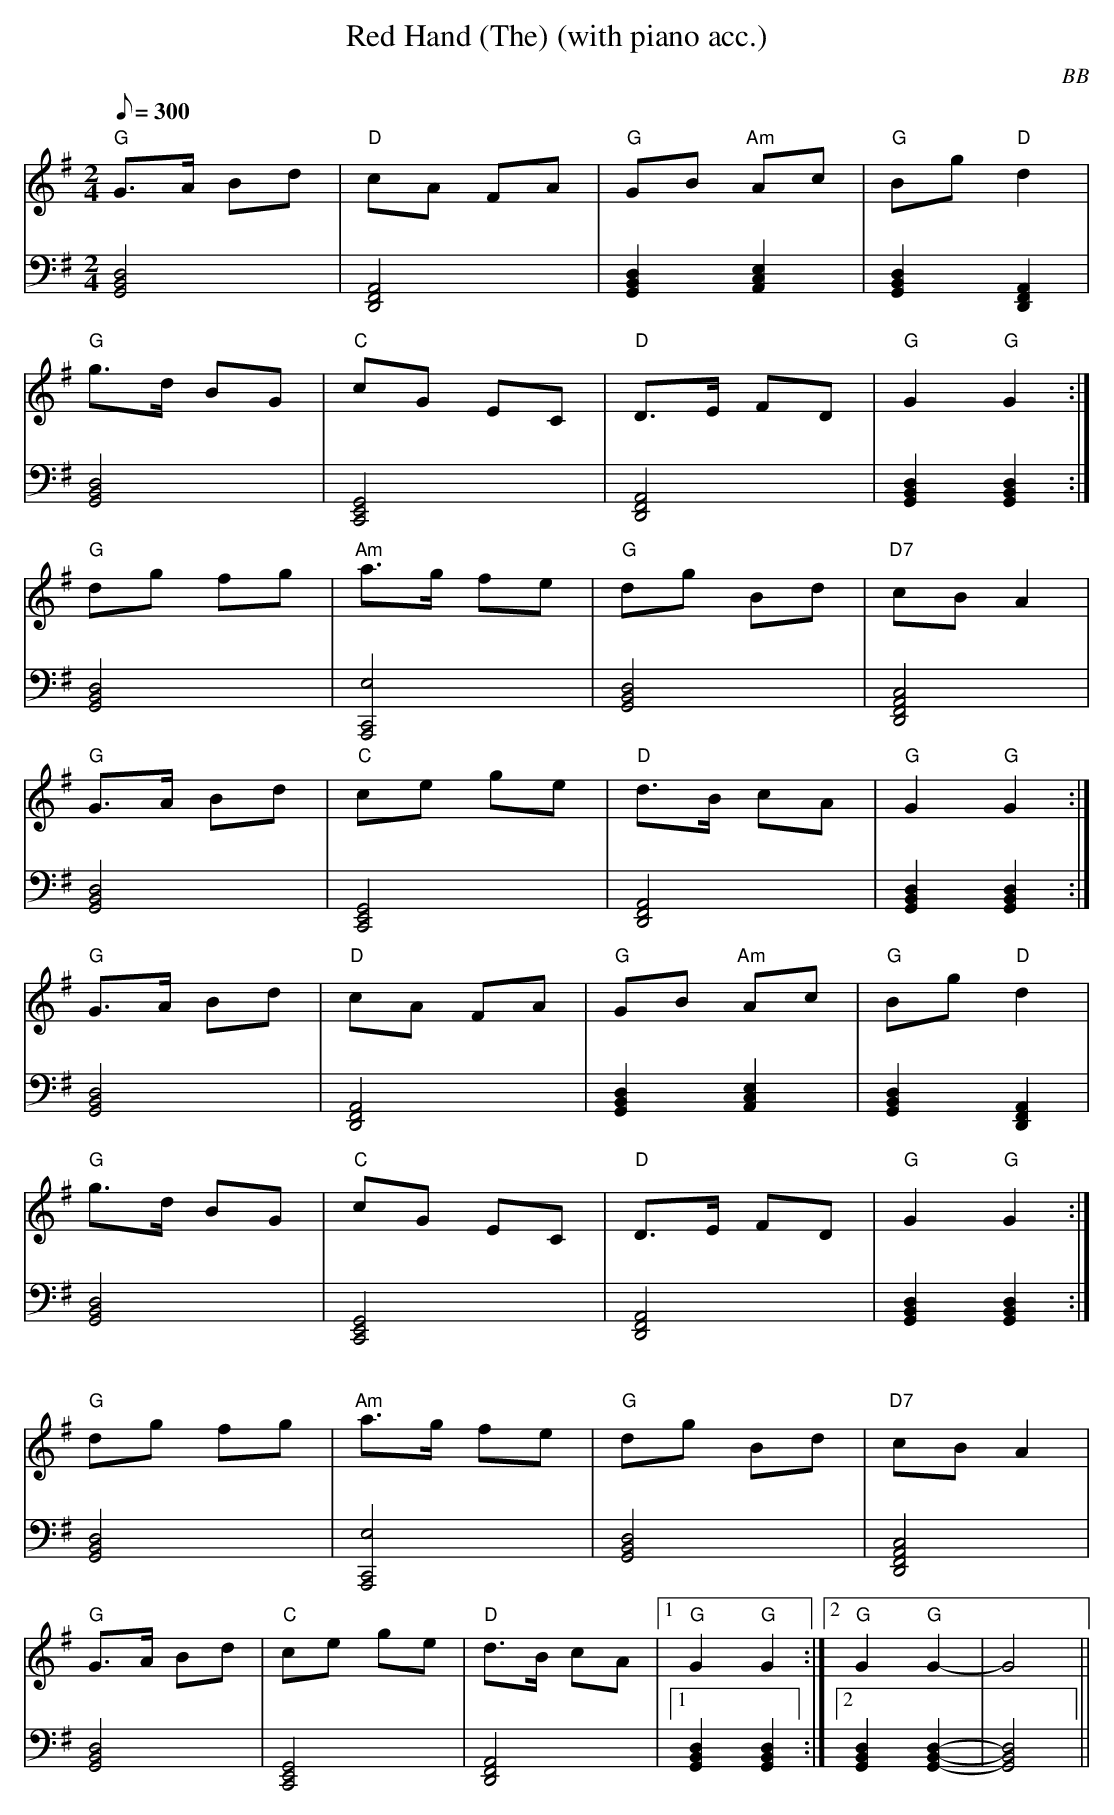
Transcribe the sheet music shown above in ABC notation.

X:1
T: Red Hand (The) (with piano acc.)
C: BB
Q: 1/8=300
M: 2/4
L: 1/8
V: 1 program 1 73 %flute
V: 2 volume=70 clef=bass m=D program 1 01
K: G
[V:1] "G"G>A Bd | "D"cA FA | "G"GB "Am"Ac | "G"Bg "D"d2 |
[V:2] [G,4B,4D4]|[D,4F,4A,4]|[G,2B,2D2][A,2C2E2]|[G,2B,2D2][D,2F,2A,2]|
[V:1] "G"g>d BG | "C"cG EC | "D"D>E FD | "G"G2 "G"G2 :|
[V:2] [G,4B,4D4]|[C,4E,4G,4]|[D,4F,4A,4]|[G,2B,2D2][G,2B,2D2]:|
[V:1] "G"dg fg | "Am"a>g fe | "G"dg Bd | "D7"cB A2 |
[V:2] [G,4B,4D4]|[A,,4C,4E4]|[G,4B,4D4]|[D,4F,4A,4C4]|
[V:1] "G"G>A Bd | "C"ce ge | "D"d>B cA |"G"G2 "G"G2 :|
[V:2] [G,4B,4D4]|[C,4E,4G,4]|[D,4F,4A,4]|[G,2B,2D2][G,2B,2D2] :|
[V:1] "G"G>A Bd | "D"cA FA | "G"GB "Am"Ac | "G"Bg "D"d2 |
[V:2] [G,4B,4D4]|[D,4F,4A,4]|[G,2B,2D2][A,2C2E2]|[G,2B,2D2][D,2F,2A,2]|
[V:1] "G"g>d BG | "C"cG EC | "D"D>E FD | "G"G2 "G"G2 :|
[V:2] [G,4B,4D4]|[C,4E,4G,4]|[D,4F,4A,4]|[G,2B,2D2][G,2B,2D2]:|
[V:1] "G"dg fg | "Am"a>g fe | "G"dg Bd | "D7"cB A2 |
[V:2] [G,4B,4D4]|[A,,4C,4E4]|[G,4B,4D4]|[D,4F,4A,4C4]|
[V:1] "G"G>A Bd | "C"ce ge | "D"d>B cA |1 "G"G2 "G"G2 :|2 "G"G2 "G"G2-|G4||
[V:2] [G,4B,4D4]|[C,4E,4G,4]|[D,4F,4A,4]|1 [G,2B,2D2][G,2B,2D2] :|2\
[G,2B,2D2][G,2-B,2-D2-]|[G,4B,4D4]||
